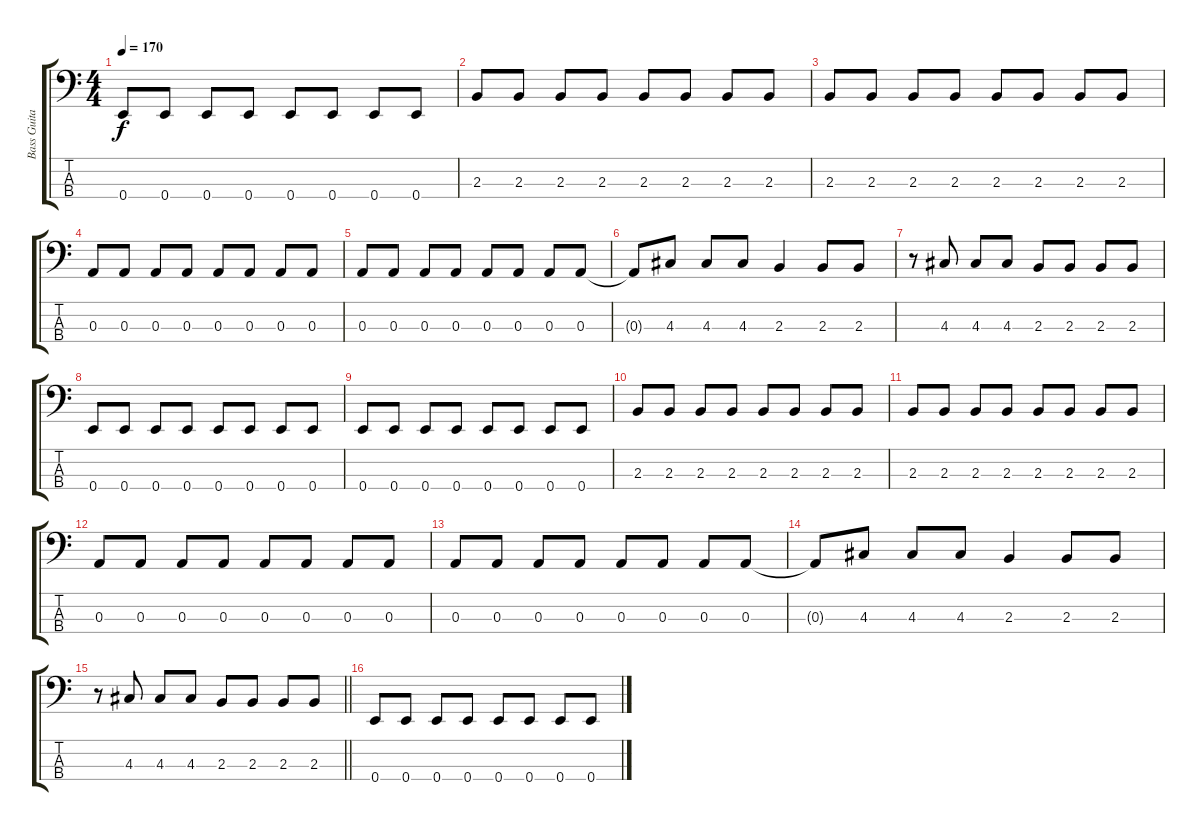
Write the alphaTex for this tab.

\track ("Bass Guitar" "Bass Guita") {instrument electricbasspick}
\staff {score tabs}
\tuning (G2 D2 A1 E1) {hide}
\ts (4 4)
\tempo 170
\clef f4
\ks c
0.4.8{dy f} 0.4.8 0.4.8 0.4.8 0.4.8 0.4.8 0.4.8 0.4.8 |
2.3.8 2.3.8 2.3.8 2.3.8 2.3.8 2.3.8 2.3.8 2.3.8 |
2.3.8 2.3.8 2.3.8 2.3.8 2.3.8 2.3.8 2.3.8 2.3.8 |
0.3.8 0.3.8 0.3.8 0.3.8 0.3.8 0.3.8 0.3.8 0.3.8 |
0.3.8 0.3.8 0.3.8 0.3.8 0.3.8 0.3.8 0.3.8 0.3.8 |
0.3{t}.8 4.3.8 4.3.8 4.3.8 2.3.4 2.3.8 2.3.8 |
r.8 4.3.8 4.3.8 4.3.8 2.3.8 2.3.8 2.3.8 2.3.8 |
0.4.8 0.4.8 0.4.8 0.4.8 0.4.8 0.4.8 0.4.8 0.4.8 |
0.4.8 0.4.8 0.4.8 0.4.8 0.4.8 0.4.8 0.4.8 0.4.8 |
2.3.8 2.3.8 2.3.8 2.3.8 2.3.8 2.3.8 2.3.8 2.3.8 |
2.3.8 2.3.8 2.3.8 2.3.8 2.3.8 2.3.8 2.3.8 2.3.8 |
0.3.8 0.3.8 0.3.8 0.3.8 0.3.8 0.3.8 0.3.8 0.3.8 |
0.3.8 0.3.8 0.3.8 0.3.8 0.3.8 0.3.8 0.3.8 0.3.8 |
0.3{t}.8 4.3.8 4.3.8 4.3.8 2.3.4 2.3.8 2.3.8 |
\barLineRight lightlight
r.8 4.3.8 4.3.8 4.3.8 2.3.8 2.3.8 2.3.8 2.3.8 |
0.4.8 0.4.8 0.4.8 0.4.8 0.4.8 0.4.8 0.4.8 0.4.8
